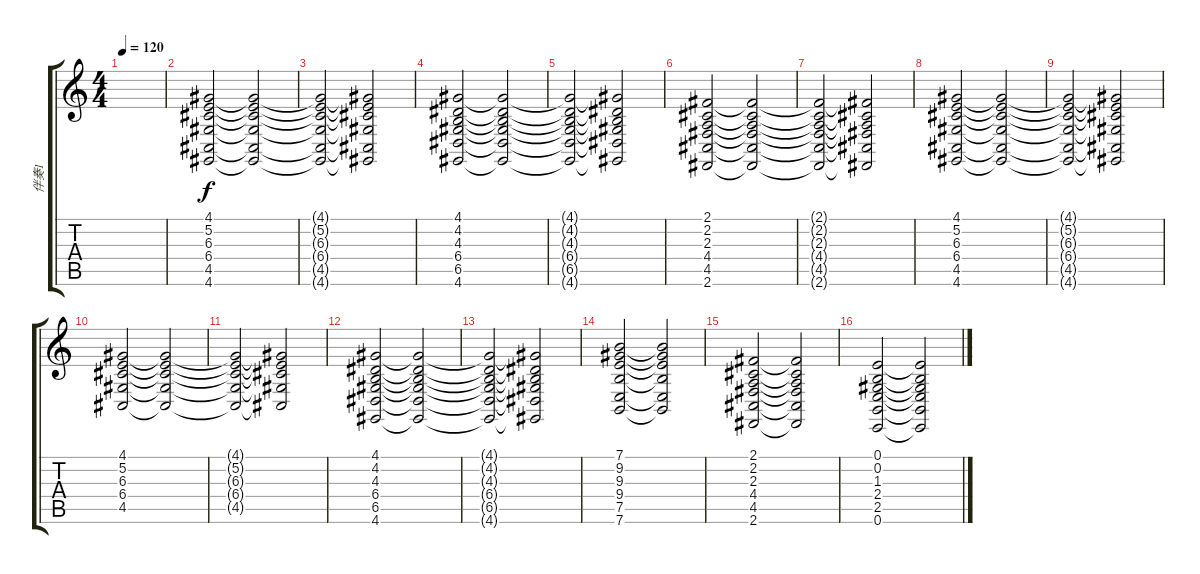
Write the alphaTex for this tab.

\track ("伴奏1" "伴奏1") {instrument pad2warm}
\staff {score tabs}
\tuning (E4 B3 G3 D3 A2 E2) {hide}
\ts (4 4)
\tempo 120
\clef g2
\ks c
|
(4.1 5.2 6.3 6.4 4.5 4.6).2 (4.1{t} 5.2{t} 6.3{t} 6.4{t} 4.5{t} 4.6{t}).2 |
(4.1{t} 5.2{t} 6.3{t} 6.4{t} 4.5{t} 4.6{t}).2 (4.1{t} 5.2{t} 6.3{t} 6.4{t} 4.5{t} 4.6{t}).2 |
(4.1 4.2 4.3 6.4 6.5 4.6).2 (4.1{t} 4.2{t} 4.3{t} 6.4{t} 6.5{t} 4.6{t}).2 |
(4.1{t} 4.2{t} 4.3{t} 6.4{t} 6.5{t} 4.6{t}).2 (4.1{t} 4.2{t} 4.3{t} 6.4{t} 6.5{t} 4.6{t}).2 |
(2.1 2.2 2.3 4.4 4.5 2.6).2 (2.1{t} 2.2{t} 2.3{t} 4.4{t} 4.5{t} 2.6{t}).2 |
(2.1{t} 2.2{t} 2.3{t} 4.4{t} 4.5{t} 2.6{t}).2 (2.1{t} 2.2{t} 2.3{t} 4.4{t} 4.5{t} 2.6{t}).2 |
(4.1 5.2 6.3 6.4 4.5 4.6).2 (4.1{t} 5.2{t} 6.3{t} 6.4{t} 4.5{t} 4.6{t}).2 |
(4.1{t} 5.2{t} 6.3{t} 6.4{t} 4.5{t} 4.6{t}).2 (4.1{t} 5.2{t} 6.3{t} 6.4{t} 4.5{t} 4.6{t}).2 |
(4.1 5.2 6.3 6.4 4.5).2 (4.1{t} 5.2{t} 6.3{t} 6.4{t} 4.5{t}).2 |
(4.1{t} 5.2{t} 6.3{t} 6.4{t} 4.5{t}).2 (4.1{t} 5.2{t} 6.3{t} 6.4{t} 4.5{t}).2 |
(4.1 4.2 4.3 6.4 6.5 4.6).2 (4.1{t} 4.2{t} 4.3{t} 6.4{t} 6.5{t} 4.6{t}).2 |
(4.1{t} 4.2{t} 4.3{t} 6.4{t} 6.5{t} 4.6{t}).2 (4.1{t} 4.2{t} 4.3{t} 6.4{t} 6.5{t} 4.6{t}).2 |
(7.1 9.2 9.3 9.4 7.5 7.6).2 (7.1{t} 9.2{t} 9.3{t} 9.4{t} 7.5{t} 7.6{t}).2 |
(2.1 2.2 2.3 4.4 4.5 2.6).2 (2.1{t} 2.2{t} 2.3{t} 4.4{t} 4.5{t} 2.6{t}).2 |
(0.1 0.2 1.3 2.4 2.5 0.6).2 (0.1{t} 0.2{t} 1.3{t} 2.4{t} 2.5{t} 0.6{t}).2
